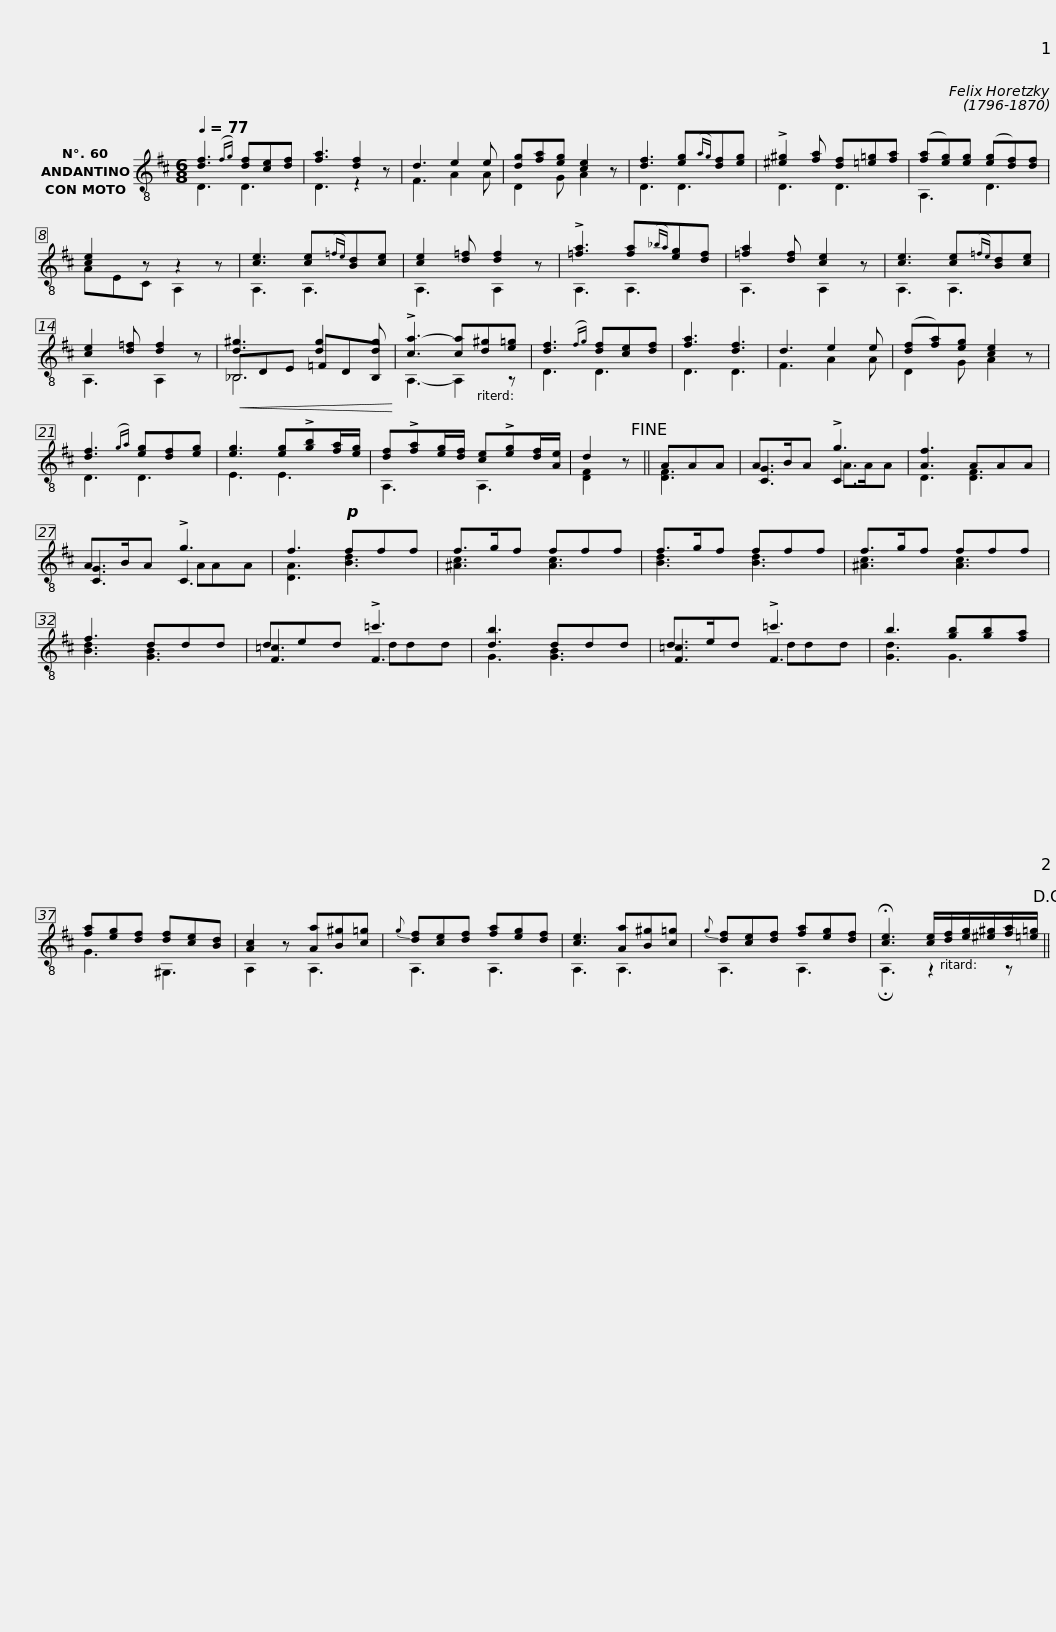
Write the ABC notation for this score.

X:1
%%score ( 1 2 3 )
L:1/8
Q:1/4=77
M:6/8
I:linebreak $
K:D
V:1 treble-8
V:2 treble-8
V:3 treble-8
V:1
 [df]3({fg)} [df][ce][df] | [fa]3 [df]2 z | d3 e2 e | [dg][fa][eg] [ce]2 z | [df]3 [eg]({ag)}[df][eg] | %5
 !>![^e^g]2 [fa] [df][=e=g][fa] |$ ([fa][eg])[eg] ([eg][df])[df] | [ce]2 z z2 z | [ce]3 [ce]({=fe)}[Bd][ce] | [ce]2 [d=f] [df]2 z | %10
 !>![=fa]3 [fa]({_ba)}[eg][df] | [=fa]2 [df] [ce]2 z |$ [ce]3 [ce]({=fe)}[Bd][ce] | [ce]2 [d=f] [df]2 z |!<(! [d^g]3 [dg]2 [dg]!<)! | %15
 !>![ca-]3 [ca][d^g][e=g] | [df]3({fg)} [df][ce][df] | [fa]3 [df]3 |$ d3 e2 e | ([df][fa])[eg] [ce]2 z | %20
 [df]3({ga)} [eg][df][eg] | [eg]3 [eg]!>![gb][fa]/[eg]/ | [df]!>![fa][eg]/[df]/ [ce]!>![eg][df]/[Ae]/ | d2 z!fine! ||$ AAA | %25
 A>BA !>!g3 | [Af]3 AAA | A>BA !>!g3 | f3!p! fff | f>gf fff | %30
 f>gf fff |$ f>gf fff | f3 ddd | ded !>!=c'3 | [db]3 ddd | %35
 d>ed !>!=c'3 | b3 [gb][gb][fa] |$ [fa][eg][df] [df][ce][Bd] | [Ac]2 z [Aa][B^g][c=g] |{g} [df][ce][df] [fa][eg][df] | %40
 [ce]3 [Aa][B^g][c=g] |{g} [df][ce][df] [fa][eg][df] | !fermata![ce]3 [ce]/[df]/[eg]/[^e^g]/[fa]/[=e=g]/!D.C.! || %43
V:2
 D3 D3 | D3 z2 z | F3 A2 A | D2 G A2 z | D3 D3 | %5
 D3 D3 |$ A,3 D3 | AEC A,2 z | A,3 A,3 | A,3 A,2 z | %10
 A,3 A,3 | A,3 A,2 z |$ A,3 A,3 | A,3 A,2 z | _B,DE =FDB, | %15
 A,3- A,2 z | D3 D3 | D3 D3 |$ F3 A2 A | D2 G A2 z | %20
 D3 D3 | E3 E3 | A,3 A,3 | [DF]2 z ||$ [DF]3 | %25
 [CG]3 C3 | D3 [DF]3 | [CG]3 C3 | [DA]3 [Bd]3 | [^Ac]3 [Ac]3 | %30
 [Bd]3 [Bd]3 |$ [^Ac]3 [Ac]3 | [Bd]3 [GB]3 | [F=c]3 F3 | G3 [GB]3 | %35
 [F=c]3 F3 | [Gd]3 G3 |$ G3 ^G,3 | A,2 z A,3 | A,3 A,3 | %40
 A,3 A,3 | A,3 A,3 | !fermata!A,3 z2 z || %43
V:3
 x6 | x6 | x6 | x6 | x6 | %5
 x6 |$ x6 | x6 | x6 | x6 | %10
 x6 | x6 |$ x6 | x6 | _B,6 | %15
 x6 | x6 | x6 |$ x6 | x6 | %20
 x6 | x6 | x6 | x3 ||$ x3 | %25
 x3 A>AA | x6 | x3 AAA | x6 | x6 | %30
 x6 |$ x6 | x6 | x3 ddd | x6 | %35
 x3 ddd | x6 |$ x6 | x6 | x6 | %40
 x6 | x6 | x6 || %43
